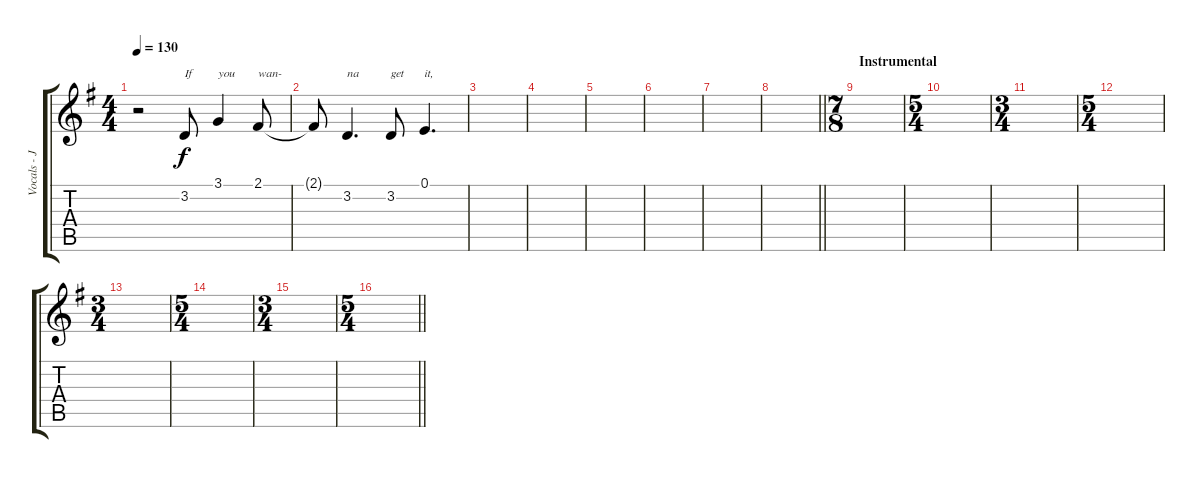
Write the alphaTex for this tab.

\track ("Vocals - James Johnston" "Vocals - J") {instrument altosax}
\staff {score tabs}
\tuning (E4 B3 G3 D3 A2 E2) {hide}
\ts (4 4)
\tempo 130
\clef g2
\ks eminor
r.2{dy f} 3.2.8{txt "If"} 3.1.4{txt "you"} 2.1.8{txt "wan-"} |
2.1{t}.8 3.2.4{d txt "na"} 3.2.8{txt "get"} 0.1.4{d txt "it,"} |
|
|
|
|
|
\barLineRight lightlight
|
\ts (7 8)
\section ("" "Instrumental")
|
\ts (5 4)
|
\ts (3 4)
|
\ts (5 4)
|
\ts (3 4)
|
\ts (5 4)
|
\ts (3 4)
|
\ts (5 4)
\barLineRight lightlight
